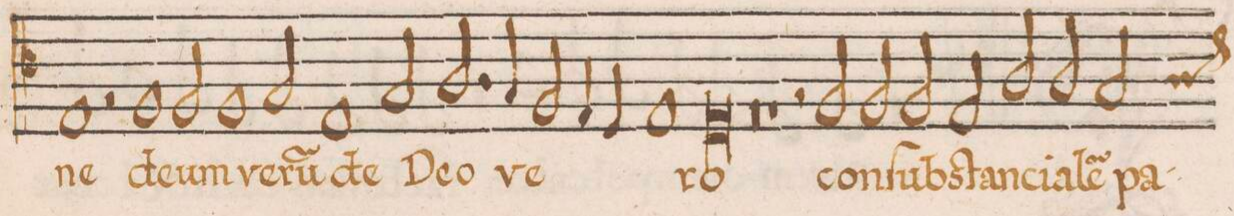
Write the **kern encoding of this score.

**kern	**text
*I"TENOR	*
*clefC4	*
*k[]	*
*met(C|)	*
*M2/1	*
1E	-ne
=31-	=31-
2rF	.
1F	de-
2F/	-um
=32-	=32-
1F	ve-
2G/	-ru(m)
1E/	de
=33-	=33-
2G/	De-
2.A/	-o
4G/	ve-
=34-	=34-
2F/	.
4E/	.
4D/	.
1E	.
=35-	=35-
0D	-ro
=36-	=36-
0rF	.
=37-	=37-
1rF	.
2rF	.
2F/	con-
=38-	=38-
2F/	-ſub-
2F/	-stan-
2E/	-ci-
2A/	-a-
=39-	=39-
2A/	-le(m)
*custos:A	*
2G/	pa-
*-	*-
